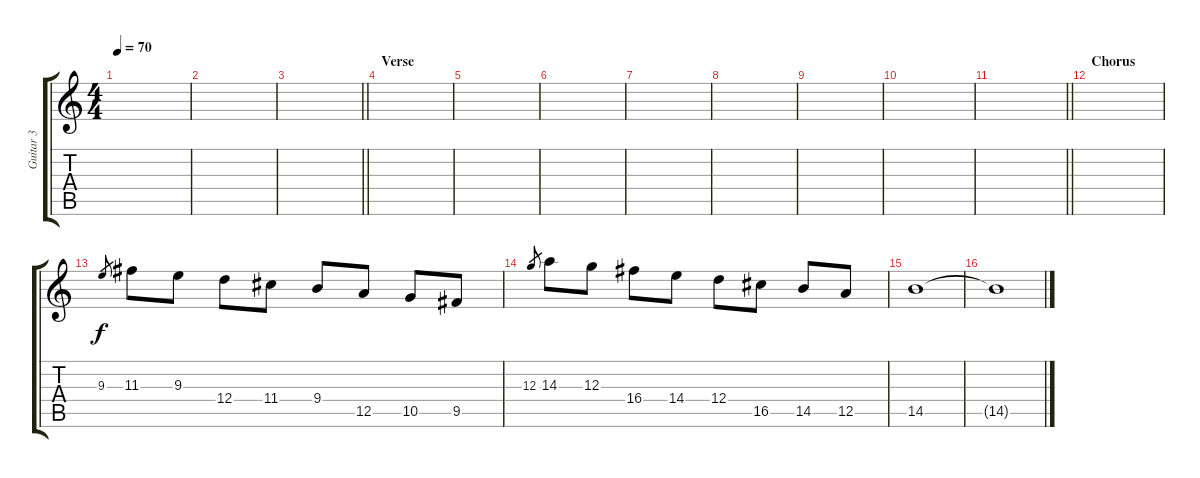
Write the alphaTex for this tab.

\track ("Guitar 3" "Guitar 3") {instrument overdrivenguitar}
\staff {score tabs}
\tuning (E4 B3 G3 D3 A2 E2) {hide}
\ts (4 4)
\tempo 70
\clef g2
\ks c
|
|
\barLineRight lightlight
|
\section ("" "Verse")
|
|
|
|
|
|
|
\barLineRight lightlight
|
\section ("" "Chorus")
|
9.3.8{gr} 11.3.8 9.3.8 12.4.8 11.4.8 9.4.8 12.5.8 10.5.8 9.5.8 |
12.3.8{gr} 14.3.8 12.3.8 16.4.8 14.4.8 12.4.8 16.5.8 14.5.8 12.5.8 |
14.5.1 |
14.5{t}.1
